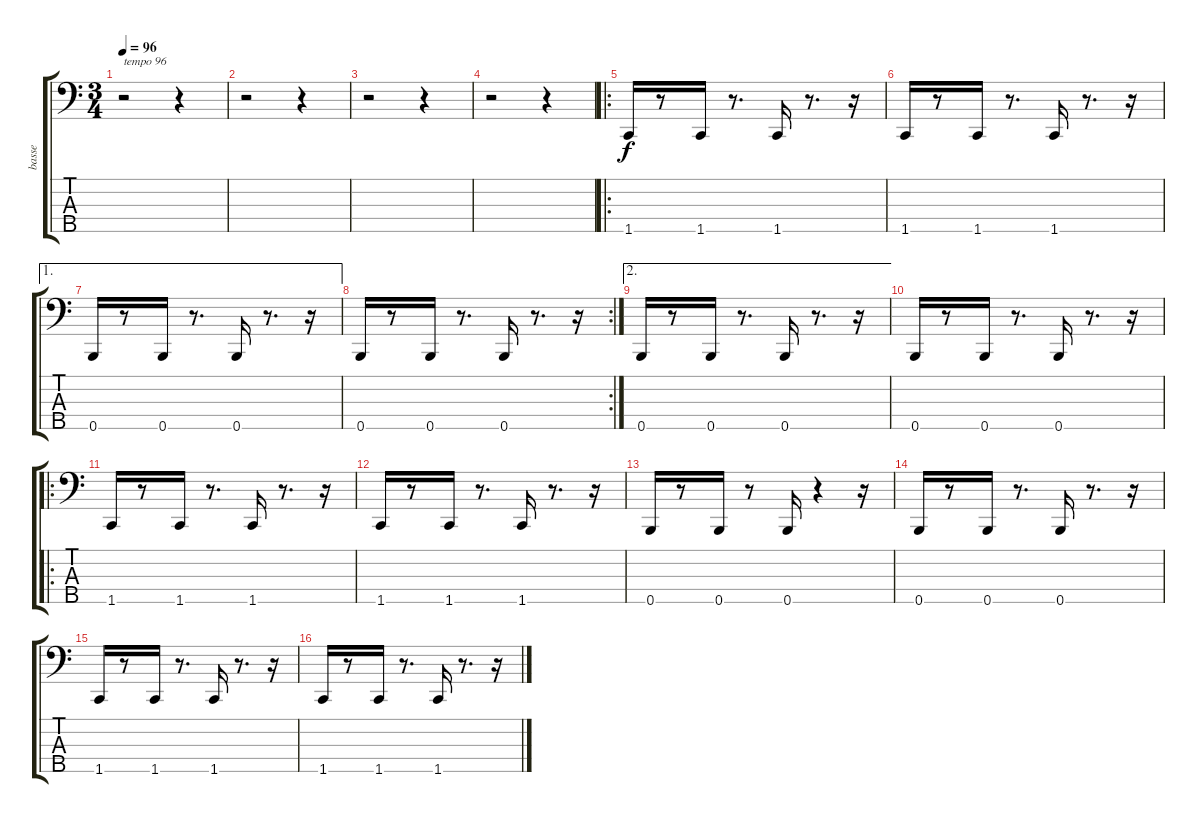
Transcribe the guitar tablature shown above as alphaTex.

\track ("basse" "basse") {instrument electricbasspick}
\staff {score tabs}
\tuning (G2 D2 A1 E1 B0) {hide}
\ts (3 4)
\tempo 96
\clef f4
\ks c
r.2{txt "tempo 96" dy f instrument electricbasspick} r.4 |
r.2 r.4 |
r.2 r.4 |
r.2 r.4 |
\ro
1.5.16 r.8 1.5.16 r.8{d} 1.5.16 r.8{d} r.16 |
1.5.16 r.8 1.5.16 r.8{d} 1.5.16 r.8{d} r.16 |
\ae 1
0.5.16 r.8 0.5.16 r.8{d} 0.5.16 r.8{d} r.16 |
\rc 2
0.5.16 r.8 0.5.16 r.8{d} 0.5.16 r.8{d} r.16 |
\ae 2
0.5.16 r.8 0.5.16 r.8{d} 0.5.16 r.8{d} r.16 |
0.5.16 r.8 0.5.16 r.8{d} 0.5.16 r.8{d} r.16 |
\ro
1.5.16 r.8 1.5.16 r.8{d} 1.5.16 r.8{d} r.16 |
1.5.16 r.8 1.5.16 r.8{d} 1.5.16 r.8{d} r.16 |
0.5.16 r.8 0.5.16 r.8 0.5.16 r.4 r.16 |
0.5.16 r.8 0.5.16 r.8{d} 0.5.16 r.8{d} r.16 |
1.5.16 r.8 1.5.16 r.8{d} 1.5.16 r.8{d} r.16 |
1.5.16 r.8 1.5.16 r.8{d} 1.5.16 r.8{d} r.16
